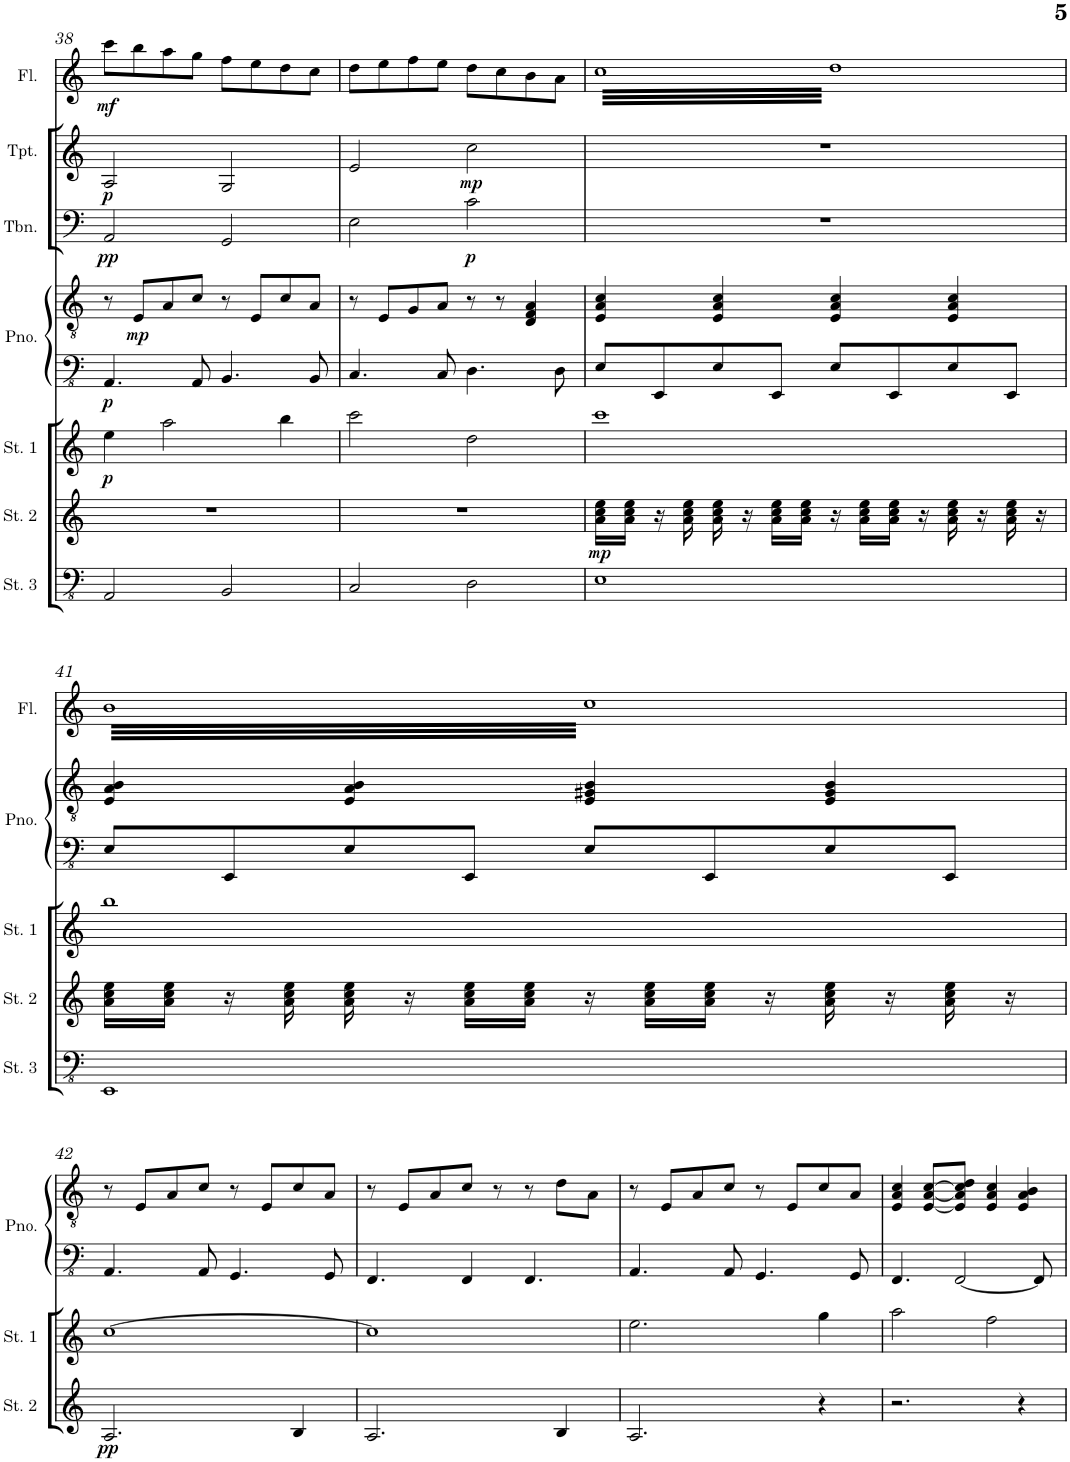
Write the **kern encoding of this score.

**kern	**kern	**dynam	**kern	**dynam	**kern	**kern	**dynam	**kern	**dynam	**kern	**dynam	**kern	**dynam
*part7	*part6	*part6	*part5	*part5	*part4	*part4	*part4	*part3	*part3	*part2	*part2	*part1	*part1
*staff8	*staff7	*staff7	*staff6	*staff6	*staff5	*staff4	*staff4/5	*staff3	*staff3	*staff2	*staff2	*staff1	*staff1
*I"Strings 3	*I"Strings 2	*	*I"Strings 1	*	*I"Piano	*	*	*I"Trombone	*	*I"Trumpet	*	*I"Flute	*
*I'St. 3	*I'St. 2	*	*I'St. 1	*	*I'Pno.	*	*	*I'Tbn.	*	*I'Tpt.	*	*I'Fl.	*
!!LO:PB:g=z
*clefFv4	*clefG2	*	*clefG2	*	*clefFv4	*clefGv2	*	*clefF4	*	*clefG2	*	*clefG2	*
*	*	*	*	*	*	*	*	*	*	*Trd1c2	*	*	*
*k[]	*k[]	*	*k[]	*	*k[]	*k[]	*	*k[]	*	*k[]	*	*k[]	*
*M4/4	*M4/4	*	*M4/4	*	*M4/4	*M4/4	*	*M4/4	*	*M4/4	*	*M4/4	*
=38	=38	=38	=38	=38	=38	=38	=38	=38	=38	=38	=38	=38	=38
!	!	!	!	!LO:DY:b	!	!	!LO:DY:b=2	!	!LO:DY:b	!	!LO:DY:b	!	!LO:DY:b
2AAA/	1r	.	4ee\	p	4.AAA/	8r	p	2AA/	pp	2A/	p	8ccc\L	mf
!	!	!	!	!	!	!	!LO:DY:b	!	!	!	!	!	!
.	.	.	.	.	.	8E/L	mp	.	.	.	.	8bb\	.
.	.	.	2aa\	.	.	8A/	.	.	.	.	.	8aa\	.
.	.	.	.	.	8AAA/	8c/J	.	.	.	.	.	8gg\J	.
2BBB/	.	.	.	.	4.BBB/	8r	.	2GG/	.	2G/	.	8ff\L	.
.	.	.	.	.	.	8E/L	.	.	.	.	.	8ee\	.
.	.	.	4bb\	.	.	8c/	.	.	.	.	.	8dd\	.
.	.	.	.	.	8BBB/	8A/J	.	.	.	.	.	8cc\J	.
=39	=39	=39	=39	=39	=39	=39	=39	=39	=39	=39	=39	=39	=39
2CC/	1r	.	2ccc\	.	4.CC/	8r	.	2E\	.	2e/	.	8dd\L	.
.	.	.	.	.	.	8E/L	.	.	.	.	.	8ee\	.
.	.	.	.	.	.	8G/	.	.	.	.	.	8ff\	.
.	.	.	.	.	8CC/	8A/J	.	.	.	.	.	8ee\J	.
!	!	!	!	!	!	!	!	!	!LO:DY:b	!	!LO:DY:b	!	!
2DD\	.	.	2dd\	.	4.DD\	8r	.	2c\	p	2cc\	mp	8dd\L	.
.	.	.	.	.	.	8r	.	.	.	.	.	8cc\	.
.	.	.	.	.	.	4D/ 4F/ 4A/	.	.	.	.	.	8b\	.
.	.	.	.	.	8DD\	.	.	.	.	.	.	8a\J	.
=40	=40	=40	=40	=40	=40	=40	=40	=40	=40	=40	=40	=40	=40
!	!	!LO:DY:b	!	!	!	!	!	!	!	!	!	!	!
*	*	*	*	*	*	*	*	*	*	*	*	*tremolo	*
1EE	16a\ 16cc\ 16ee\LL	mp	1ccc	.	8EE/L	4E/ 4A/ 4c/	.	1r	.	1r	.	(64ccLLLL	.
.	.	.	.	.	.	.	.	.	.	.	.	64dd	.
.	.	.	.	.	.	.	.	.	.	.	.	64cc	.
.	.	.	.	.	.	.	.	.	.	.	.	64dd	.
.	16a\ 16cc\ 16ee\JJ	.	.	.	.	.	.	.	.	.	.	64cc	.
.	.	.	.	.	.	.	.	.	.	.	.	64dd	.
.	.	.	.	.	.	.	.	.	.	.	.	64cc	.
.	.	.	.	.	.	.	.	.	.	.	.	64dd	.
.	16r	.	.	.	8EEE/	.	.	.	.	.	.	64cc	.
.	.	.	.	.	.	.	.	.	.	.	.	64dd	.
.	.	.	.	.	.	.	.	.	.	.	.	64cc	.
.	.	.	.	.	.	.	.	.	.	.	.	64dd	.
.	16a\ 16cc\ 16ee\	.	.	.	.	.	.	.	.	.	.	64cc	.
.	.	.	.	.	.	.	.	.	.	.	.	64dd	.
.	.	.	.	.	.	.	.	.	.	.	.	64cc	.
.	.	.	.	.	.	.	.	.	.	.	.	64dd	.
.	16a\ 16cc\ 16ee\	.	.	.	8EE/	4E/ 4A/ 4c/	.	.	.	.	.	64cc	.
.	.	.	.	.	.	.	.	.	.	.	.	64dd	.
.	.	.	.	.	.	.	.	.	.	.	.	64cc	.
.	.	.	.	.	.	.	.	.	.	.	.	64dd	.
.	16r	.	.	.	.	.	.	.	.	.	.	64cc	.
.	.	.	.	.	.	.	.	.	.	.	.	64dd	.
.	.	.	.	.	.	.	.	.	.	.	.	64cc	.
.	.	.	.	.	.	.	.	.	.	.	.	64dd	.
.	16a\ 16cc\ 16ee\LL	.	.	.	8EEE/J	.	.	.	.	.	.	64cc	.
.	.	.	.	.	.	.	.	.	.	.	.	64dd	.
.	.	.	.	.	.	.	.	.	.	.	.	64cc	.
.	.	.	.	.	.	.	.	.	.	.	.	64dd	.
.	16a\ 16cc\ 16ee\JJ	.	.	.	.	.	.	.	.	.	.	64cc	.
.	.	.	.	.	.	.	.	.	.	.	.	64dd	.
.	.	.	.	.	.	.	.	.	.	.	.	64cc	.
.	.	.	.	.	.	.	.	.	.	.	.	64dd	.
.	16r	.	.	.	8EE/L	4E/ 4A/ 4c/	.	.	.	.	.	64cc	.
.	.	.	.	.	.	.	.	.	.	.	.	64dd	.
.	.	.	.	.	.	.	.	.	.	.	.	64cc	.
.	.	.	.	.	.	.	.	.	.	.	.	64dd	.
.	16a\ 16cc\ 16ee\LL	.	.	.	.	.	.	.	.	.	.	64cc	.
.	.	.	.	.	.	.	.	.	.	.	.	64dd	.
.	.	.	.	.	.	.	.	.	.	.	.	64cc	.
.	.	.	.	.	.	.	.	.	.	.	.	64dd	.
.	16a\ 16cc\ 16ee\JJ	.	.	.	8EEE/	.	.	.	.	.	.	64cc	.
.	.	.	.	.	.	.	.	.	.	.	.	64dd	.
.	.	.	.	.	.	.	.	.	.	.	.	64cc	.
.	.	.	.	.	.	.	.	.	.	.	.	64dd	.
.	16r	.	.	.	.	.	.	.	.	.	.	64cc	.
.	.	.	.	.	.	.	.	.	.	.	.	64dd	.
.	.	.	.	.	.	.	.	.	.	.	.	64cc	.
.	.	.	.	.	.	.	.	.	.	.	.	64dd	.
.	16a\ 16cc\ 16ee\	.	.	.	8EE/	4E/ 4A/ 4c/	.	.	.	.	.	64cc	.
.	.	.	.	.	.	.	.	.	.	.	.	64dd	.
.	.	.	.	.	.	.	.	.	.	.	.	64cc	.
.	.	.	.	.	.	.	.	.	.	.	.	64dd	.
.	16r	.	.	.	.	.	.	.	.	.	.	64cc	.
.	.	.	.	.	.	.	.	.	.	.	.	64dd	.
.	.	.	.	.	.	.	.	.	.	.	.	64cc	.
.	.	.	.	.	.	.	.	.	.	.	.	64dd	.
.	16a\ 16cc\ 16ee\	.	.	.	8EEE/J	.	.	.	.	.	.	64cc	.
.	.	.	.	.	.	.	.	.	.	.	.	64dd	.
.	.	.	.	.	.	.	.	.	.	.	.	64cc	.
.	.	.	.	.	.	.	.	.	.	.	.	64dd	.
.	16r	.	.	.	.	.	.	.	.	.	.	64cc	.
.	.	.	.	.	.	.	.	.	.	.	.	64dd	.
.	.	.	.	.	.	.	.	.	.	.	.	64cc	.
.	.	.	.	.	.	.	.	.	.	.	.	64ddJJJJ	.
!!LO:LB:g=z
=41	=41	=41	=41	=41	=41	=41	=41	=41	=41	=41	=41	=41	=41
1EEE	16a\ 16cc\ 16ee\LL	.	1bb	.	8EE/L	4E/ 4A/ 4B/	.	1r	.	1r	.	64bLLLL	.
.	.	.	.	.	.	.	.	.	.	.	.	64cc)	.
.	.	.	.	.	.	.	.	.	.	.	.	64b	.
.	.	.	.	.	.	.	.	.	.	.	.	64cc)	.
.	16a\ 16cc\ 16ee\JJ	.	.	.	.	.	.	.	.	.	.	64b	.
.	.	.	.	.	.	.	.	.	.	.	.	64cc)	.
.	.	.	.	.	.	.	.	.	.	.	.	64b	.
.	.	.	.	.	.	.	.	.	.	.	.	64cc)	.
.	16r	.	.	.	8EEE/	.	.	.	.	.	.	64b	.
.	.	.	.	.	.	.	.	.	.	.	.	64cc)	.
.	.	.	.	.	.	.	.	.	.	.	.	64b	.
.	.	.	.	.	.	.	.	.	.	.	.	64cc)	.
.	16a\ 16cc\ 16ee\	.	.	.	.	.	.	.	.	.	.	64b	.
.	.	.	.	.	.	.	.	.	.	.	.	64cc)	.
.	.	.	.	.	.	.	.	.	.	.	.	64b	.
.	.	.	.	.	.	.	.	.	.	.	.	64cc)	.
.	16a\ 16cc\ 16ee\	.	.	.	8EE/	4E/ 4A/ 4B/	.	.	.	.	.	64b	.
.	.	.	.	.	.	.	.	.	.	.	.	64cc)	.
.	.	.	.	.	.	.	.	.	.	.	.	64b	.
.	.	.	.	.	.	.	.	.	.	.	.	64cc)	.
.	16r	.	.	.	.	.	.	.	.	.	.	64b	.
.	.	.	.	.	.	.	.	.	.	.	.	64cc)	.
.	.	.	.	.	.	.	.	.	.	.	.	64b	.
.	.	.	.	.	.	.	.	.	.	.	.	64cc)	.
.	16a\ 16cc\ 16ee\LL	.	.	.	8EEE/J	.	.	.	.	.	.	64b	.
.	.	.	.	.	.	.	.	.	.	.	.	64cc)	.
.	.	.	.	.	.	.	.	.	.	.	.	64b	.
.	.	.	.	.	.	.	.	.	.	.	.	64cc)	.
.	16a\ 16cc\ 16ee\JJ	.	.	.	.	.	.	.	.	.	.	64b	.
.	.	.	.	.	.	.	.	.	.	.	.	64cc)	.
.	.	.	.	.	.	.	.	.	.	.	.	64b	.
.	.	.	.	.	.	.	.	.	.	.	.	64cc)	.
.	16r	.	.	.	8EE/L	4E/ 4G#X/ 4B/	.	.	.	.	.	64b	.
.	.	.	.	.	.	.	.	.	.	.	.	64cc)	.
.	.	.	.	.	.	.	.	.	.	.	.	64b	.
.	.	.	.	.	.	.	.	.	.	.	.	64cc)	.
.	16a\ 16cc\ 16ee\LL	.	.	.	.	.	.	.	.	.	.	64b	.
.	.	.	.	.	.	.	.	.	.	.	.	64cc)	.
.	.	.	.	.	.	.	.	.	.	.	.	64b	.
.	.	.	.	.	.	.	.	.	.	.	.	64cc)	.
.	16a\ 16cc\ 16ee\JJ	.	.	.	8EEE/	.	.	.	.	.	.	64b	.
.	.	.	.	.	.	.	.	.	.	.	.	64cc)	.
.	.	.	.	.	.	.	.	.	.	.	.	64b	.
.	.	.	.	.	.	.	.	.	.	.	.	64cc)	.
.	16r	.	.	.	.	.	.	.	.	.	.	64b	.
.	.	.	.	.	.	.	.	.	.	.	.	64cc)	.
.	.	.	.	.	.	.	.	.	.	.	.	64b	.
.	.	.	.	.	.	.	.	.	.	.	.	64cc)	.
.	16a\ 16cc\ 16ee\	.	.	.	8EE/	4E/ 4G#/ 4B/	.	.	.	.	.	64b	.
.	.	.	.	.	.	.	.	.	.	.	.	64cc)	.
.	.	.	.	.	.	.	.	.	.	.	.	64b	.
.	.	.	.	.	.	.	.	.	.	.	.	64cc)	.
.	16r	.	.	.	.	.	.	.	.	.	.	64b	.
.	.	.	.	.	.	.	.	.	.	.	.	64cc)	.
.	.	.	.	.	.	.	.	.	.	.	.	64b	.
.	.	.	.	.	.	.	.	.	.	.	.	64cc)	.
.	16a\ 16cc\ 16ee\	.	.	.	8EEE/J	.	.	.	.	.	.	64b	.
.	.	.	.	.	.	.	.	.	.	.	.	64cc)	.
.	.	.	.	.	.	.	.	.	.	.	.	64b	.
.	.	.	.	.	.	.	.	.	.	.	.	64cc)	.
.	16r	.	.	.	.	.	.	.	.	.	.	64b	.
.	.	.	.	.	.	.	.	.	.	.	.	64cc)	.
.	.	.	.	.	.	.	.	.	.	.	.	64b	.
.	.	.	.	.	.	.	.	.	.	.	.	64cc)JJJJ	.
*	*	*	*	*	*	*	*	*	*	*	*	*Xtremolo	*
!!LO:LB:g=z
=42	=42	=42	=42	=42	=42	=42	=42	=42	=42	=42	=42	=42	=42
!	!	!LO:DY:b	!	!	!	!	!	!	!	!	!	!	!
1r	2.A/	pp	[1cc	.	4.AAA/	8r	.	1r	.	1r	.	1r	.
.	.	.	.	.	.	.	.	.	.	.	.	.	.
.	.	.	.	.	.	.	.	.	.	.	.	.	.
.	.	.	.	.	.	.	.	.	.	.	.	.	.
.	.	.	.	.	.	.	.	.	.	.	.	.	.
.	.	.	.	.	.	.	.	.	.	.	.	.	.
.	.	.	.	.	.	.	.	.	.	.	.	.	.
.	.	.	.	.	.	.	.	.	.	.	.	.	.
.	.	.	.	.	.	8E/L	.	.	.	.	.	.	.
.	.	.	.	.	.	.	.	.	.	.	.	.	.
.	.	.	.	.	.	.	.	.	.	.	.	.	.
.	.	.	.	.	.	.	.	.	.	.	.	.	.
.	.	.	.	.	.	.	.	.	.	.	.	.	.
.	.	.	.	.	.	.	.	.	.	.	.	.	.
.	.	.	.	.	.	.	.	.	.	.	.	.	.
.	.	.	.	.	.	.	.	.	.	.	.	.	.
.	.	.	.	.	.	8A/	.	.	.	.	.	.	.
.	.	.	.	.	.	.	.	.	.	.	.	.	.
.	.	.	.	.	.	.	.	.	.	.	.	.	.
.	.	.	.	.	.	.	.	.	.	.	.	.	.
.	.	.	.	.	.	.	.	.	.	.	.	.	.
.	.	.	.	.	.	.	.	.	.	.	.	.	.
.	.	.	.	.	.	.	.	.	.	.	.	.	.
.	.	.	.	.	.	.	.	.	.	.	.	.	.
.	.	.	.	.	8AAA/	8c/J	.	.	.	.	.	.	.
.	.	.	.	.	.	.	.	.	.	.	.	.	.
.	.	.	.	.	.	.	.	.	.	.	.	.	.
.	.	.	.	.	.	.	.	.	.	.	.	.	.
.	.	.	.	.	.	.	.	.	.	.	.	.	.
.	.	.	.	.	.	.	.	.	.	.	.	.	.
.	.	.	.	.	.	.	.	.	.	.	.	.	.
.	.	.	.	.	.	.	.	.	.	.	.	.	.
.	.	.	.	.	4.GGG/	8r	.	.	.	.	.	.	.
.	.	.	.	.	.	8E/L	.	.	.	.	.	.	.
.	4B/	.	.	.	.	8c/	.	.	.	.	.	.	.
.	.	.	.	.	8GGG/	8A/J	.	.	.	.	.	.	.
=43	=43	=43	=43	=43	=43	=43	=43	=43	=43	=43	=43	=43	=43
1r	2.A/	.	1cc]	.	4.FFF/	8r	.	1r	.	1r	.	1r	.
.	.	.	.	.	.	8E/L	.	.	.	.	.	.	.
.	.	.	.	.	.	8A/	.	.	.	.	.	.	.
.	.	.	.	.	4FFF/	8c/J	.	.	.	.	.	.	.
.	.	.	.	.	.	8r	.	.	.	.	.	.	.
.	.	.	.	.	4.FFF/	8r	.	.	.	.	.	.	.
.	4B/	.	.	.	.	8d\L	.	.	.	.	.	.	.
.	.	.	.	.	.	8A\J	.	.	.	.	.	.	.
=44	=44	=44	=44	=44	=44	=44	=44	=44	=44	=44	=44	=44	=44
1r	2.A/	.	2.ee\	.	4.AAA/	8r	.	1r	.	1r	.	1r	.
.	.	.	.	.	.	8E/L	.	.	.	.	.	.	.
.	.	.	.	.	.	8A/	.	.	.	.	.	.	.
.	.	.	.	.	8AAA/	8c/J	.	.	.	.	.	.	.
.	.	.	.	.	4.GGG/	8r	.	.	.	.	.	.	.
.	.	.	.	.	.	8E/L	.	.	.	.	.	.	.
.	4r	.	4gg\	.	.	8c/	.	.	.	.	.	.	.
.	.	.	.	.	8GGG/	8A/J	.	.	.	.	.	.	.
=45	=45	=45	=45	=45	=45	=45	=45	=45	=45	=45	=45	=45	=45
1r	2.r	.	2aa\	.	4.FFF/	4E/ 4A/ 4c/	.	1r	.	1r	.	1r	.
.	.	.	.	.	.	[8E/ [8A/ [8c/L	.	.	.	.	.	.	.
.	.	.	.	.	[2FFF/	8E/] 8A/] 8c/] 8d/J	.	.	.	.	.	.	.
.	.	.	2ff\	.	.	4E/ 4A/ 4c/	.	.	.	.	.	.	.
.	4r	.	.	.	.	4E/ 4A/ 4B/	.	.	.	.	.	.	.
.	.	.	.	.	8FFF/]	.	.	.	.	.	.	.	.
=	=	=	=	=	=	=	=	=	=	=	=	=	=
*-	*-	*-	*-	*-	*-	*-	*-	*-	*-	*-	*-	*-	*-
